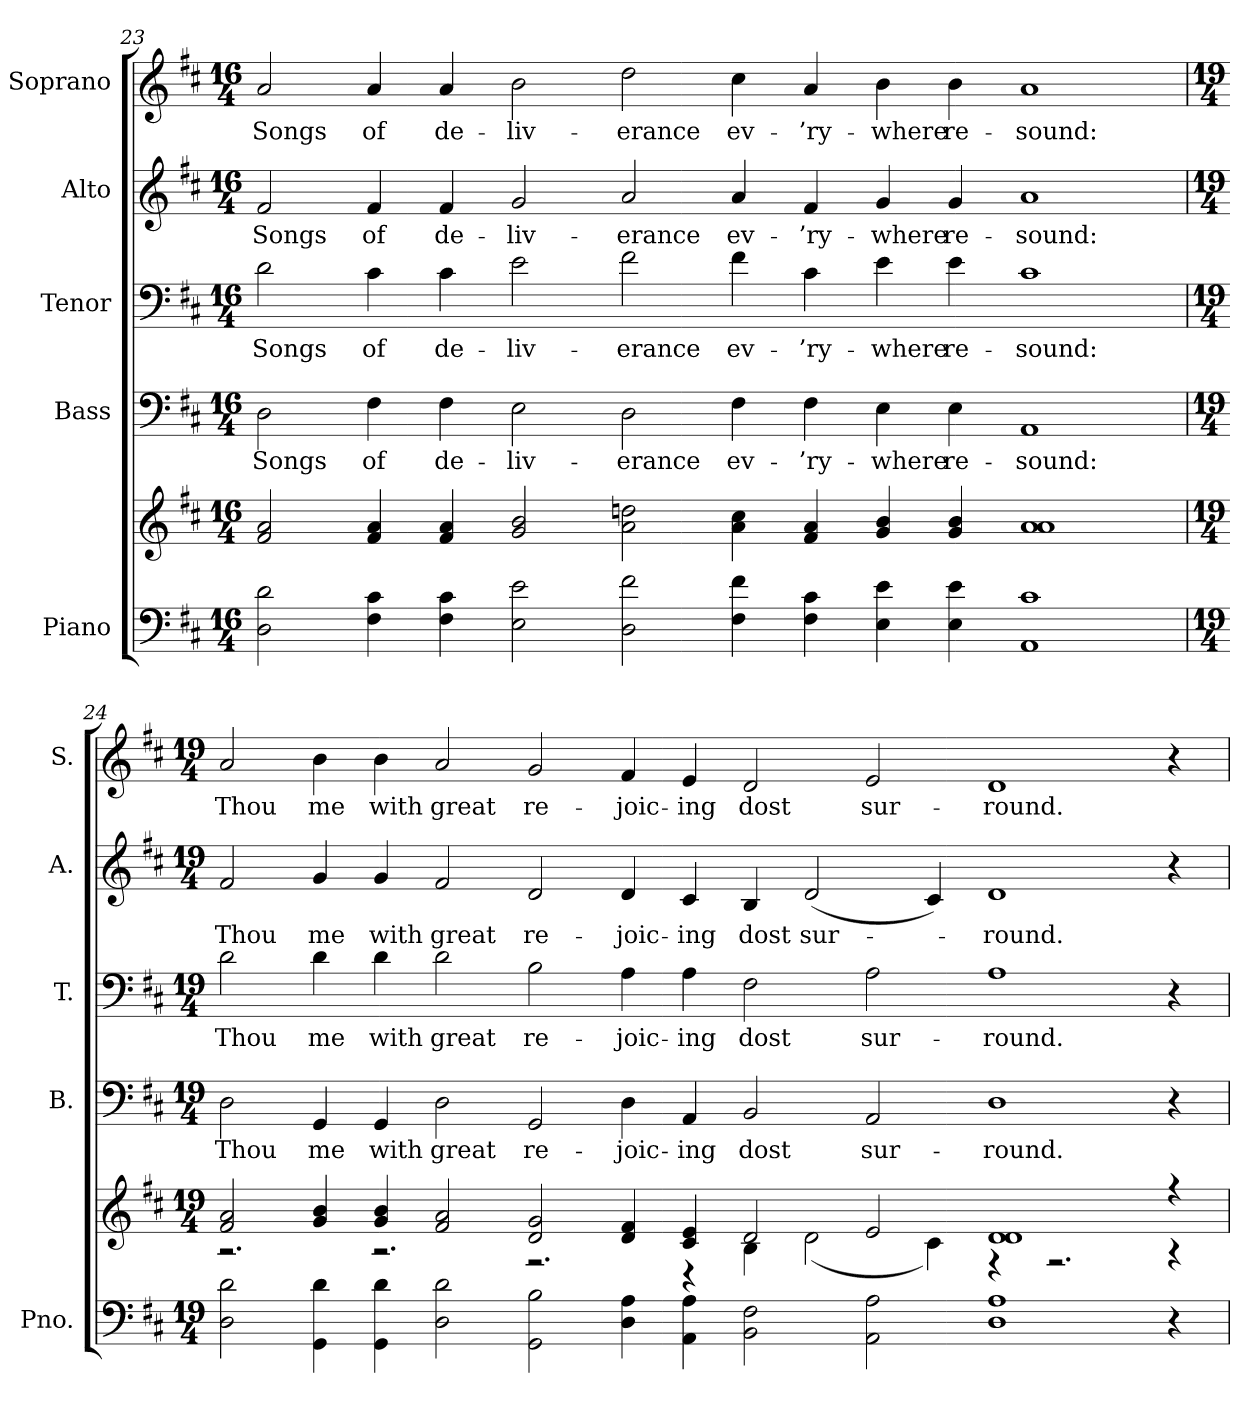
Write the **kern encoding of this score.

**kern	**kern	**kern	**text	**kern	**text	**kern	**text	**kern	**text
*part5	*part5	*part4	*part4	*part3	*part3	*part2	*part2	*part1	*part1
*staff6	*staff5	*staff4	*staff4	*staff3	*staff3	*staff2	*staff2	*staff1	*staff1
*I"Piano	*	*I"Bass	*	*I"Tenor	*	*I"Alto	*	*I"Soprano	*
*I'Pno.	*	*I'B.	*	*I'T.	*	*I'A.	*	*I'S.	*
!!LO:PB:g=z
*clefF4	*clefG2	*clefF4	*	*clefF4	*	*clefG2	*	*clefG2	*
*k[f#c#]	*k[f#c#]	*k[f#c#]	*	*k[f#c#]	*	*k[f#c#]	*	*k[f#c#]	*
*D:	*D:	*D:	*	*D:	*	*D:	*	*D:	*
*M16/4	*M16/4	*M16/4	*	*M16/4	*	*M16/4	*	*M16/4	*
=23	=23	=23	=23	=23	=23	=23	=23	=23	=23
!	!	!	!LO:LY:b:color=#000000	!	!	!	!	!	!
!	!	!	!	!	!LO:LY:b:color=#000000	!	!	!	!
!	!	!	!	!	!	!	!LO:LY:b:color=#000000	!	!
!	!	!	!	!	!	!	!	!	!LO:LY:b:color=#000000
2Di\ 2di	2f#i/ 2ai	2Di\	Songs	2di\	Songs	2f#i/	Songs	2ai/	Songs
!	!	!	!LO:LY:b:color=#000000	!	!	!	!	!	!
!	!	!	!	!	!LO:LY:b:color=#000000	!	!	!	!
!	!	!	!	!	!	!	!LO:LY:b:color=#000000	!	!
!	!	!	!	!	!	!	!	!	!LO:LY:b:color=#000000
4F#i\ 4c#i	4f#i/ 4ai	4F#i\	of	4c#i\	of	4f#i/	of	4ai/	of
!	!	!	!LO:LY:b:color=#000000	!	!	!	!	!	!
!	!	!	!	!	!LO:LY:b:color=#000000	!	!	!	!
!	!	!	!	!	!	!	!LO:LY:b:color=#000000	!	!
!	!	!	!	!	!	!	!	!	!LO:LY:b:color=#000000
4F#i\ 4c#i	4f#i/ 4ai	4F#i\	de-	4c#i\	de-	4f#i/	de-	4ai/	de-
!	!	!	!LO:LY:b:color=#000000	!	!	!	!	!	!
!	!	!	!	!	!LO:LY:b:color=#000000	!	!	!	!
!	!	!	!	!	!	!	!LO:LY:b:color=#000000	!	!
!	!	!	!	!	!	!	!	!	!LO:LY:b:color=#000000
2Ei\ 2ei	2gi/ 2bi	2Ei\	-liv-	2ei\	-liv-	2gi/	-liv-	2bi\	-liv-
!	!	!	!LO:LY:b:color=#000000	!	!	!	!	!	!
!	!	!	!	!	!LO:LY:b:color=#000000	!	!	!	!
!	!	!	!	!	!	!	!LO:LY:b:color=#000000	!	!
!	!	!	!	!	!	!	!	!	!LO:LY:b:color=#000000
2Di\ 2f#i	2ai\ 2ddni	2Di\	-erance	2f#i\	-erance	2ai/	-erance	2ddi\	-erance
!	!	!	!LO:LY:b:color=#000000	!	!	!	!	!	!
!	!	!	!	!	!LO:LY:b:color=#000000	!	!	!	!
!	!	!	!	!	!	!	!LO:LY:b:color=#000000	!	!
!	!	!	!	!	!	!	!	!	!LO:LY:b:color=#000000
4F#i\ 4f#i	4ai\ 4cc#i	4F#i\	ev-	4f#i\	ev-	4ai/	ev-	4cc#i\	ev-
!	!	!	!LO:LY:b:color=#000000	!	!	!	!	!	!
!	!	!	!	!	!LO:LY:b:color=#000000	!	!	!	!
!	!	!	!	!	!	!	!LO:LY:b:color=#000000	!	!
!	!	!	!	!	!	!	!	!	!LO:LY:b:color=#000000
4F#i\ 4c#i	4f#i/ 4ai	4F#i\	-’ry-	4c#i\	-’ry-	4f#i/	-’ry-	4ai/	-’ry-
!	!	!	!LO:LY:b:color=#000000	!	!	!	!	!	!
!	!	!	!	!	!LO:LY:b:color=#000000	!	!	!	!
!	!	!	!	!	!	!	!LO:LY:b:color=#000000	!	!
!	!	!	!	!	!	!	!	!	!LO:LY:b:color=#000000
4Ei\ 4ei	4gi/ 4bi	4Ei\	-where	4ei\	-where	4gi/	-where	4bi\	-where
!	!	!	!LO:LY:b:color=#000000	!	!	!	!	!	!
!	!	!	!	!	!LO:LY:b:color=#000000	!	!	!	!
!	!	!	!	!	!	!	!LO:LY:b:color=#000000	!	!
!	!	!	!	!	!	!	!	!	!LO:LY:b:color=#000000
4Ei\ 4ei	4gi/ 4bi	4Ei\	re-	4ei\	re-	4gi/	re-	4bi\	re-
!	!	!	!LO:LY:b:color=#000000	!	!	!	!	!	!
!	!	!	!	!	!LO:LY:b:color=#000000	!	!	!	!
!	!	!	!	!	!	!	!LO:LY:b:color=#000000	!	!
!	!	!	!	!	!	!	!	!	!LO:LY:b:color=#000000
1AAi 1c#i	1ai 1ai	1AAi	-sound:	1c#i	-sound:	1ai	-sound:	1ai	-sound:
!!LO:PB:g=z
=24	=24	=24	=24	=24	=24	=24	=24	=24	=24
*M19/4	*M19/4	*M19/4	*	*M19/4	*	*M19/4	*	*M19/4	*
*	*^	*	*	*	*	*	*	*	*
!	!	!	!	!LO:LY:b:color=#000000	!	!	!	!	!	!
!	!	!	!	!	!	!LO:LY:b:color=#000000	!	!	!	!
!	!	!	!	!	!	!	!	!LO:LY:b:color=#000000	!	!
!	!	!	!	!	!	!	!	!	!	!LO:LY:b:color=#000000
2Di\ 2di	2f#i/ 2ai	2.r	2Di\	Thou	2di\	Thou	2f#i/	Thou	2ai/	Thou
!	!	!	!	!LO:LY:b:color=#000000	!	!	!	!	!	!
!	!	!	!	!	!	!LO:LY:b:color=#000000	!	!	!	!
!	!	!	!	!	!	!	!	!LO:LY:b:color=#000000	!	!
!	!	!	!	!	!	!	!	!	!	!LO:LY:b:color=#000000
4GGi\ 4di	4gi/ 4bi	.	4GGi/	me	4di\	me	4gi/	me	4bi\	me
!	!	!	!	!LO:LY:b:color=#000000	!	!	!	!	!	!
!	!	!	!	!	!	!LO:LY:b:color=#000000	!	!	!	!
!	!	!	!	!	!	!	!	!LO:LY:b:color=#000000	!	!
!	!	!	!	!	!	!	!	!	!	!LO:LY:b:color=#000000
4GGi\ 4di	4gi/ 4bi	2.r	4GGi/	with	4di\	with	4gi/	with	4bi\	with
!	!	!	!	!LO:LY:b:color=#000000	!	!	!	!	!	!
!	!	!	!	!	!	!LO:LY:b:color=#000000	!	!	!	!
!	!	!	!	!	!	!	!	!LO:LY:b:color=#000000	!	!
!	!	!	!	!	!	!	!	!	!	!LO:LY:b:color=#000000
2Di\ 2di	2f#i/ 2ai	.	2Di\	great	2di\	great	2f#i/	great	2ai/	great
!	!	!	!	!LO:LY:b:color=#000000	!	!	!	!	!	!
!	!	!	!	!	!	!LO:LY:b:color=#000000	!	!	!	!
!	!	!	!	!	!	!	!	!LO:LY:b:color=#000000	!	!
!	!	!	!	!	!	!	!	!	!	!LO:LY:b:color=#000000
2GGi\ 2Bi	2di/ 2gi	2.r	2GGi/	re-	2Bi\	re-	2di/	re-	2gi/	re-
!	!	!	!	!LO:LY:b:color=#000000	!	!	!	!	!	!
!	!	!	!	!	!	!LO:LY:b:color=#000000	!	!	!	!
!	!	!	!	!	!	!	!	!LO:LY:b:color=#000000	!	!
!	!	!	!	!	!	!	!	!	!	!LO:LY:b:color=#000000
4Di\ 4Ai	4di/ 4f#i	.	4Di\	-joic-	4Ai\	-joic-	4di/	-joic-	4f#i/	-joic-
!	!	!	!	!LO:LY:b:color=#000000	!	!	!	!	!	!
!	!	!	!	!	!	!LO:LY:b:color=#000000	!	!	!	!
!	!	!	!	!	!	!	!	!LO:LY:b:color=#000000	!	!
!	!	!	!	!	!	!	!	!	!	!LO:LY:b:color=#000000
4AAi\ 4Ai	4c#i/ 4ei	4r	4AAi/	-ing	4Ai\	-ing	4c#i/	-ing	4ei/	-ing
!	!	!	!	!LO:LY:b:color=#000000	!	!	!	!	!	!
!	!	!	!	!	!	!LO:LY:b:color=#000000	!	!	!	!
!	!	!	!	!	!	!	!	!LO:LY:b:color=#000000	!	!
!	!	!	!	!	!	!	!	!	!	!LO:LY:b:color=#000000
2BBi\ 2F#i	2di/	4Bi\	2BBi/	dost	2F#i\	dost	4Bi/	dost	2di/	dost
!	!	!	!	!	!	!	!	!LO:LY:b:color=#000000	!	!
.	.	(2di\	.	.	.	.	(2di/	sur-	.	.
!	!	!	!	!LO:LY:b:color=#000000	!	!	!	!	!	!
!	!	!	!	!	!	!LO:LY:b:color=#000000	!	!	!	!
!	!	!	!	!	!	!	!	!	!	!LO:LY:b:color=#000000
2AAi\ 2Ai	2ei/	.	2AAi/	sur-	2Ai\	sur-	.	.	2ei/	sur-
.	.	4c#i\)	.	.	.	.	4c#i/)	.	.	.
!	!	!	!	!LO:LY:b:color=#000000	!	!	!	!	!	!
!	!	!	!	!	!	!LO:LY:b:color=#000000	!	!	!	!
!	!	!	!	!	!	!	!	!LO:LY:b:color=#000000	!	!
!	!	!	!	!	!	!	!	!	!	!LO:LY:b:color=#000000
1Di 1Ai	1di 1di	4r	1Di	-round.	1Ai	-round.	1di	-round.	1di	-round.
.	.	2.r	.	.	.	.	.	.	.	.
4r	4r	4r	4r	.	4r	.	4r	.	4r	.
*	*v	*v	*	*	*	*	*	*	*	*
=	=	=	=	=	=	=	=	=	=
*-	*-	*-	*-	*-	*-	*-	*-	*-	*-
